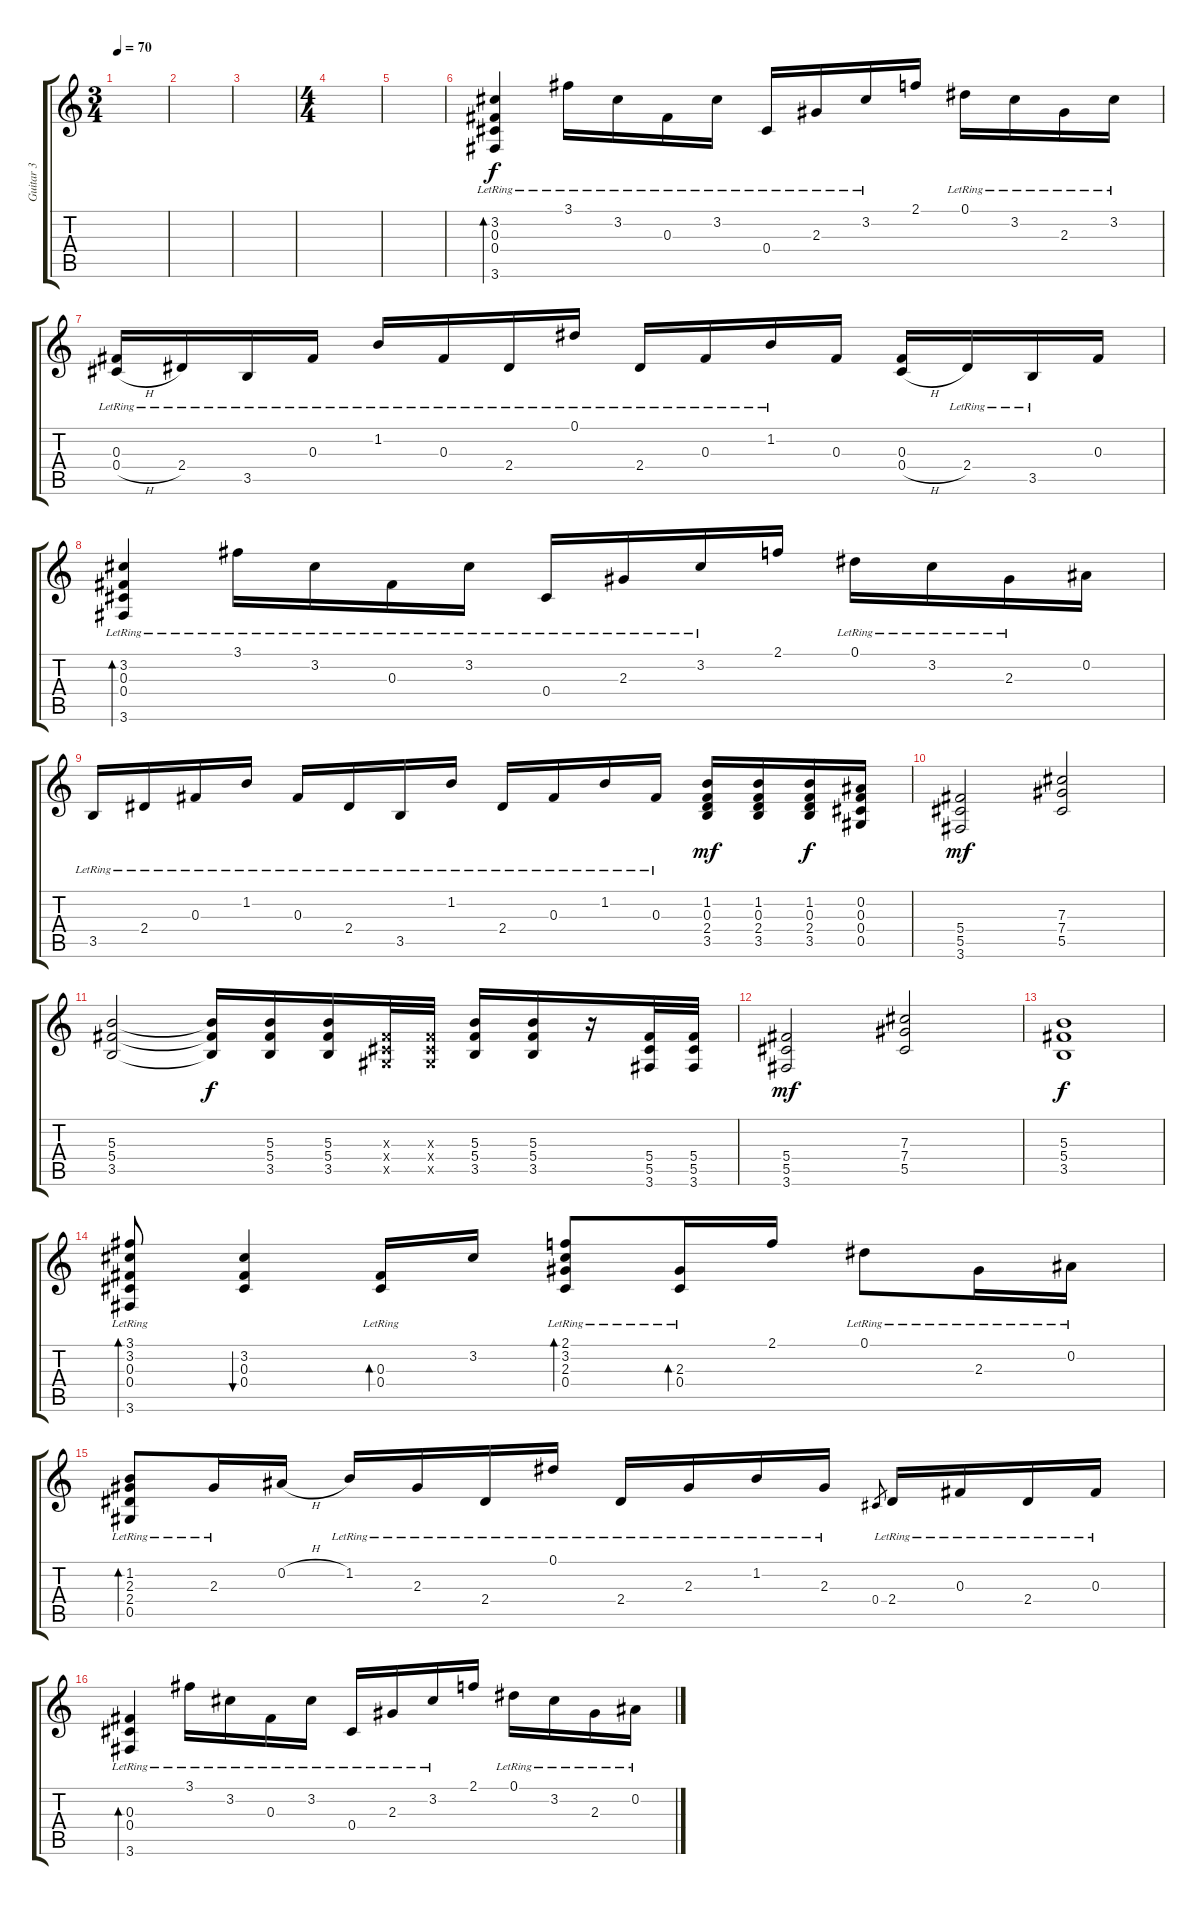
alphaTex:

\track ("Guitar 3" "Guitar 3") {instrument overdrivenguitar}
\staff {score tabs}
\tuning (Eb4 Bb3 Gb3 Db3 Ab2 Eb2) {hide}
\ts (3 4)
\tempo 70
\clef g2
\ks c
|
|
|
\ts (4 4)
|
|
(3.2{lr} 0.3{lr} 0.4{lr} 3.6{lr}).4{bd 120 volume 8 instrument electricguitarjazz} 3.1{lr}.16 3.2{lr}.16 0.3{lr}.16 3.2{lr}.16 0.4{lr}.16 2.3{lr}.16 3.2{lr}.16 2.1.16 0.1{lr}.16 3.2{lr}.16 2.3{lr}.16 3.2{lr}.16 |
(0.3{lr} 0.4{h}).16 2.4{lr}.16 3.5{lr}.16 0.3{lr}.16 1.2{lr}.16 0.3{lr}.16 2.4{lr}.16 0.1{lr}.16 2.4{lr}.16 0.3{lr}.16 1.2{lr}.16 0.3.16 (0.3 0.4{h}).16 2.4{lr}.16 3.5{lr}.16 0.3.16 |
(3.2{lr} 0.3{lr} 0.4{lr} 3.6{lr}).4{bd 120} 3.1{lr}.16 3.2{lr}.16 0.3{lr}.16 3.2{lr}.16 0.4{lr}.16 2.3{lr}.16 3.2{lr}.16 2.1.16 0.1{lr}.16 3.2{lr}.16 2.3{lr}.16 0.2.16 |
3.5{lr}.16 2.4{lr}.16 0.3{lr}.16 1.2{lr}.16 0.3{lr}.16 2.4{lr}.16 3.5{lr}.16 1.2{lr}.16 2.4{lr}.16 0.3{lr}.16 1.2{lr}.16 0.3{lr}.16 (1.2 0.3 2.4 3.5).16{dy mf instrument distortionguitar} (1.2 0.3 2.4 3.5).16 (1.2 0.3 2.4 3.5).16{dy f} (0.2 0.3 0.4 0.5).16 |
(5.4 5.5 3.6).2{dy mf volume 16} (7.3 7.4 5.5).2 |
(5.3 5.4 3.5).2 (5.3{t} 5.4{t} 3.5{t}).16{dy f} (5.3 5.4 3.5).16 (5.3 5.4 3.5).16 (0.3{x} 0.4{x} 0.5{x}).32 (0.3{x} 0.4{x} 0.5{x}).32 (5.3 5.4 3.5).16 (5.3 5.4 3.5).16 r.16 (5.4 5.5 3.6).32 (5.4 5.5 3.6).32 |
(5.4 5.5 3.6).2{dy mf} (7.3 7.4 5.5).2 |
(5.3 5.4 3.5).1{dy f volume 4} |
(3.1{lr} 3.2 0.3 0.4 3.6{lr}).8{bd 30 volume 8 instrument electricguitarjazz} (3.2 0.3 0.4).4{bu 30} (0.3{lr} 0.4{lr}).16{bd 30} 3.2.16 (2.1{lr} 3.2{lr} 2.3 0.4).8{bd 30} (2.3{lr} 0.4{lr}).16{bd 30} 2.1.16 0.1{lr}.8 2.3{lr}.16 0.2{lr}.16 |
(1.2{lr} 2.3 2.4{lr} 0.5{lr}).8{bd 30} 2.3{lr}.16 0.2{h}.16 1.2{lr}.16 2.3{lr}.16 2.4{lr}.16 0.1{lr}.16 2.4{lr}.16 2.3{lr}.16 1.2{lr}.16 2.3{lr}.16 0.4.8{gr} 2.4{lr}.16 0.3{lr}.16 2.4{lr}.16 0.3{lr}.16 |
(0.3{lr} 0.4{lr} 3.6{lr}).4{bd 30} 3.1{lr}.16 3.2{lr}.16 0.3{lr}.16 3.2{lr}.16 0.4{lr}.16 2.3{lr}.16 3.2{lr}.16 2.1.16 0.1{lr}.16 3.2{lr}.16 2.3{lr}.16 0.2{lr}.16
